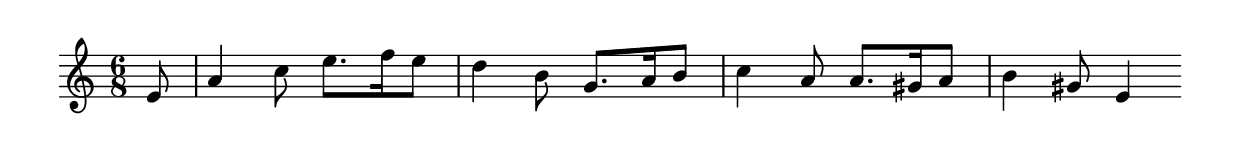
#(set-global-staff-size 20)
\version "2.18.2"
\relative c' {
  \time 6/8
  %\omit Score.TimeSignature
  %\omit Score.BarLine
  \override Staff.Clef.full-size-change = ##t
  %\hide
  \partial 8 e8
  a4 c8 e8. f16 e8
  d4 b8 g8. a16 b8
  c4 a8 a8. gis16 a8
  b4 gis8 e4 
  
  
   
}

\layout {
  indent = 0
  ragged-right = ##f
  system-count = 1
  \context {
    \Score
  \remove "Bar_number_engraver"
  }
}